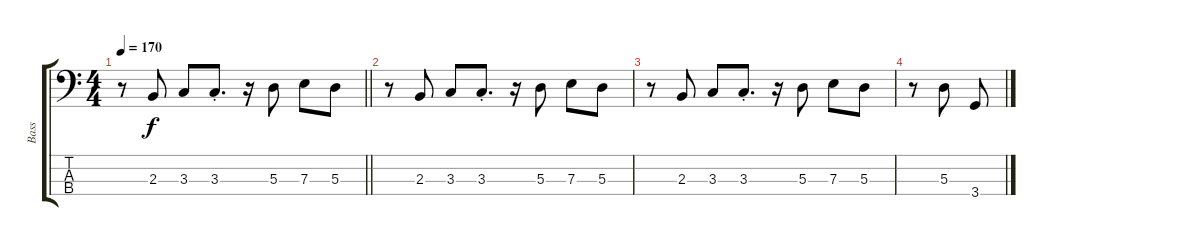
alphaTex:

\track ("Bass" "Bass") {instrument electricbassfinger}
\staff {score tabs}
\tuning (G2 D2 A1 E1) {hide}
\ts (4 4)
\tempo 170
\clef f4
\barLineRight lightlight
\ks c
r.8{dy f} 2.3.8 3.3.8 3.3{st}.8{d} r.16 5.3.8 7.3.8 5.3.8 |
r.8 2.3.8 3.3.8 3.3{st}.8{d} r.16 5.3.8 7.3.8 5.3.8 |
r.8 2.3.8 3.3.8 3.3{st}.8{d} r.16 5.3.8 7.3.8 5.3.8 |
r.8 5.3.8 3.4.8
